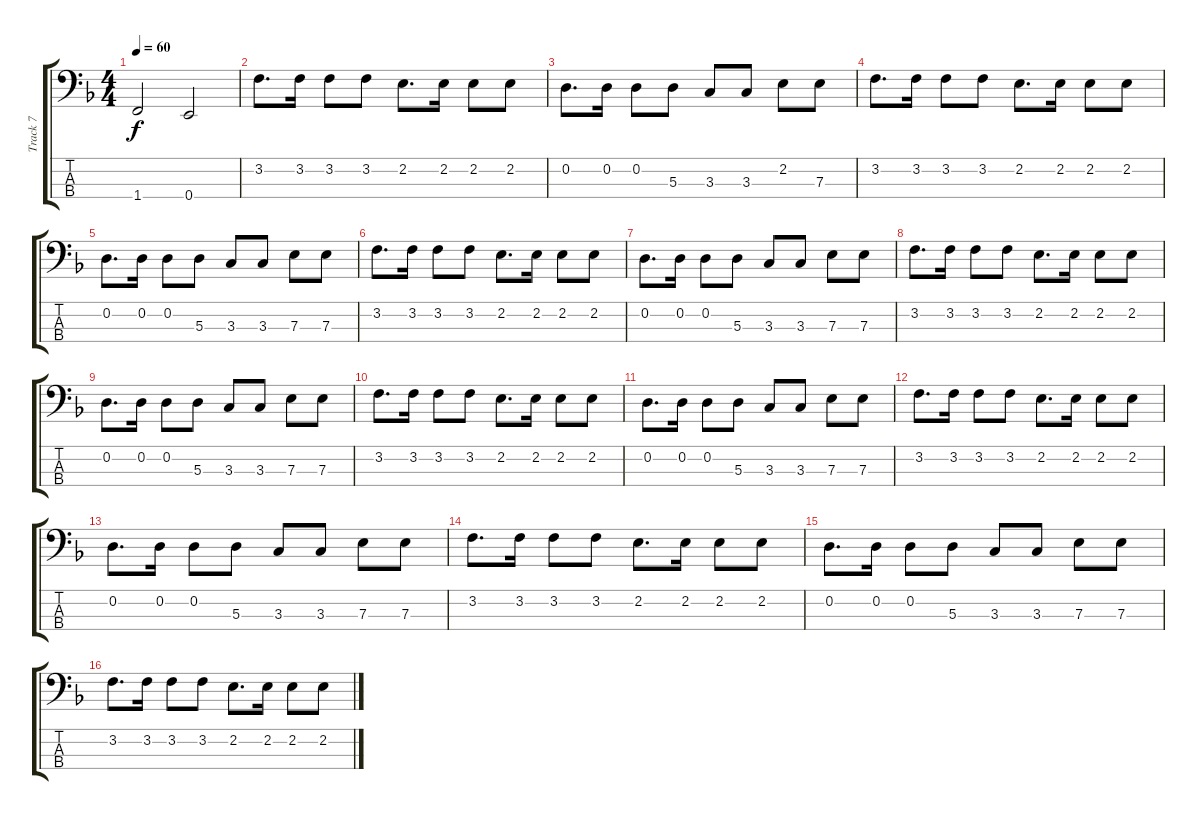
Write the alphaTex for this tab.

\track ("Track 7" "Track 7") {instrument electricbassfinger}
\staff {score tabs}
\tuning (G2 D2 A1 E1) {hide}
\ts (4 4)
\tempo 60
\clef f4
\ks dminor
1.4.2{dy f} 0.4.2 |
3.2.8{d} 3.2.16 3.2.8 3.2.8 2.2.8{d} 2.2.16 2.2.8 2.2.8 |
0.2.8{d} 0.2.16 0.2.8 5.3.8 3.3.8 3.3.8 2.2.8 7.3.8 |
3.2.8{d} 3.2.16 3.2.8 3.2.8 2.2.8{d} 2.2.16 2.2.8 2.2.8 |
0.2.8{d} 0.2.16 0.2.8 5.3.8 3.3.8 3.3.8 7.3.8 7.3.8 |
3.2.8{d} 3.2.16 3.2.8 3.2.8 2.2.8{d} 2.2.16 2.2.8 2.2.8 |
0.2.8{d} 0.2.16 0.2.8 5.3.8 3.3.8 3.3.8 7.3.8 7.3.8 |
3.2.8{d} 3.2.16 3.2.8 3.2.8 2.2.8{d} 2.2.16 2.2.8 2.2.8 |
0.2.8{d} 0.2.16 0.2.8 5.3.8 3.3.8 3.3.8 7.3.8 7.3.8 |
3.2.8{d} 3.2.16 3.2.8 3.2.8 2.2.8{d} 2.2.16 2.2.8 2.2.8 |
0.2.8{d} 0.2.16 0.2.8 5.3.8 3.3.8 3.3.8 7.3.8 7.3.8 |
3.2.8{d} 3.2.16 3.2.8 3.2.8 2.2.8{d} 2.2.16 2.2.8 2.2.8 |
0.2.8{d} 0.2.16 0.2.8 5.3.8 3.3.8 3.3.8 7.3.8 7.3.8 |
3.2.8{d} 3.2.16 3.2.8 3.2.8 2.2.8{d} 2.2.16 2.2.8 2.2.8 |
0.2.8{d} 0.2.16 0.2.8 5.3.8 3.3.8 3.3.8 7.3.8 7.3.8 |
3.2.8{d} 3.2.16 3.2.8 3.2.8 2.2.8{d} 2.2.16 2.2.8 2.2.8
